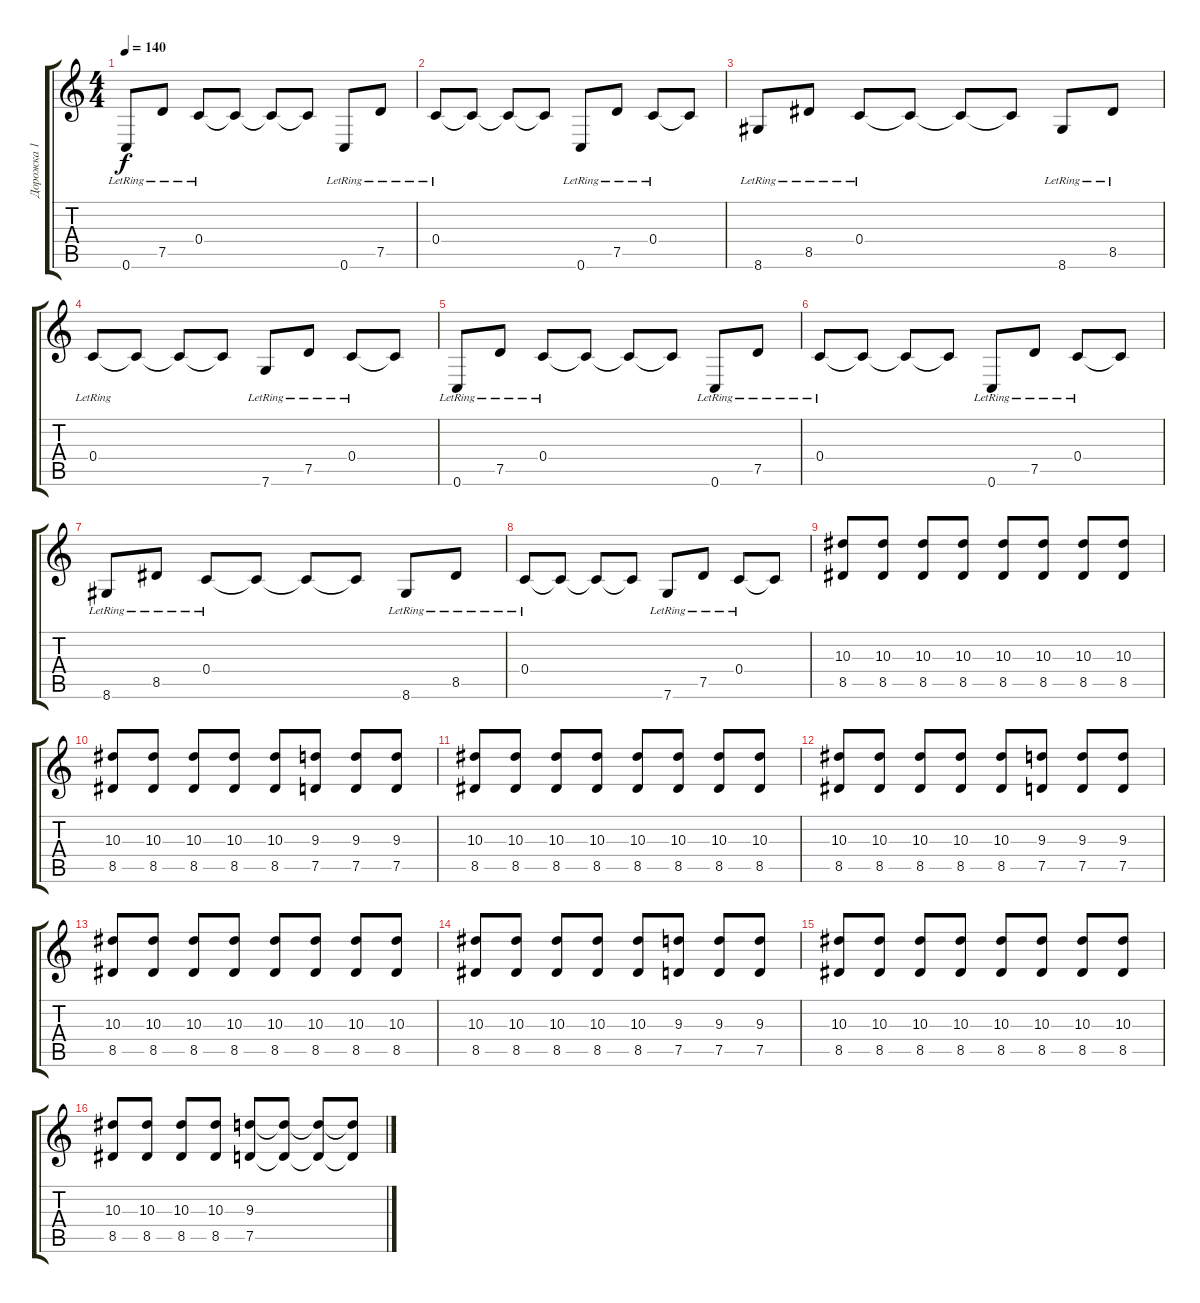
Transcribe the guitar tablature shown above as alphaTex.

\track ("Дорожка 1" "Дорожка 1") {instrument electricguitarclean}
\staff {score tabs}
\tuning (D4 A3 F3 C3 G2 C2) {hide}
\ts (4 4)
\tempo 140
\clef g2
\ks c
0.6{lr}.8{dy f} 7.5{lr}.8 0.4{lr}.8 0.4{t}.8 0.4{t}.8 0.4{t}.8 0.6{lr}.8 7.5{lr}.8 |
0.4{lr}.8 0.4{t}.8 0.4{t}.8 0.4{t}.8 0.6{lr}.8 7.5{lr}.8 0.4{lr}.8 0.4{t}.8 |
8.6{lr}.8 8.5{lr}.8 0.4{lr}.8 0.4{t}.8 0.4{t}.8 0.4{t}.8 8.6{lr}.8 8.5{lr}.8 |
0.4{lr}.8 0.4{t}.8 0.4{t}.8 0.4{t}.8 7.6{lr}.8 7.5{lr}.8 0.4{lr}.8 0.4{t}.8 |
0.6{lr}.8 7.5{lr}.8 0.4{lr}.8 0.4{t}.8 0.4{t}.8 0.4{t}.8 0.6{lr}.8 7.5{lr}.8 |
0.4{lr}.8 0.4{t}.8 0.4{t}.8 0.4{t}.8 0.6{lr}.8 7.5{lr}.8 0.4{lr}.8 0.4{t}.8 |
8.6{lr}.8 8.5{lr}.8 0.4{lr}.8 0.4{t}.8 0.4{t}.8 0.4{t}.8 8.6{lr}.8 8.5{lr}.8 |
0.4{lr}.8 0.4{t}.8 0.4{t}.8 0.4{t}.8 7.6{lr}.8 7.5{lr}.8 0.4{lr}.8 0.4{t}.8 |
(10.3 8.5).8 (10.3 8.5).8 (10.3 8.5).8 (10.3 8.5).8 (10.3 8.5).8 (10.3 8.5).8 (10.3 8.5).8 (10.3 8.5).8 |
(10.3 8.5).8 (10.3 8.5).8 (10.3 8.5).8 (10.3 8.5).8 (10.3 8.5).8 (9.3 7.5).8 (9.3 7.5).8 (9.3 7.5).8 |
(10.3 8.5).8 (10.3 8.5).8 (10.3 8.5).8 (10.3 8.5).8 (10.3 8.5).8 (10.3 8.5).8 (10.3 8.5).8 (10.3 8.5).8 |
(10.3 8.5).8 (10.3 8.5).8 (10.3 8.5).8 (10.3 8.5).8 (10.3 8.5).8 (9.3 7.5).8 (9.3 7.5).8 (9.3 7.5).8 |
(10.3 8.5).8 (10.3 8.5).8 (10.3 8.5).8 (10.3 8.5).8 (10.3 8.5).8 (10.3 8.5).8 (10.3 8.5).8 (10.3 8.5).8 |
(10.3 8.5).8 (10.3 8.5).8 (10.3 8.5).8 (10.3 8.5).8 (10.3 8.5).8 (9.3 7.5).8 (9.3 7.5).8 (9.3 7.5).8 |
(10.3 8.5).8 (10.3 8.5).8 (10.3 8.5).8 (10.3 8.5).8 (10.3 8.5).8 (10.3 8.5).8 (10.3 8.5).8 (10.3 8.5).8 |
(10.3 8.5).8 (10.3 8.5).8 (10.3 8.5).8 (10.3 8.5).8 (9.3 7.5).8 (9.3{t} 7.5{t}).8 (9.3{t} 7.5{t}).8 (9.3{t} 7.5{t}).8
